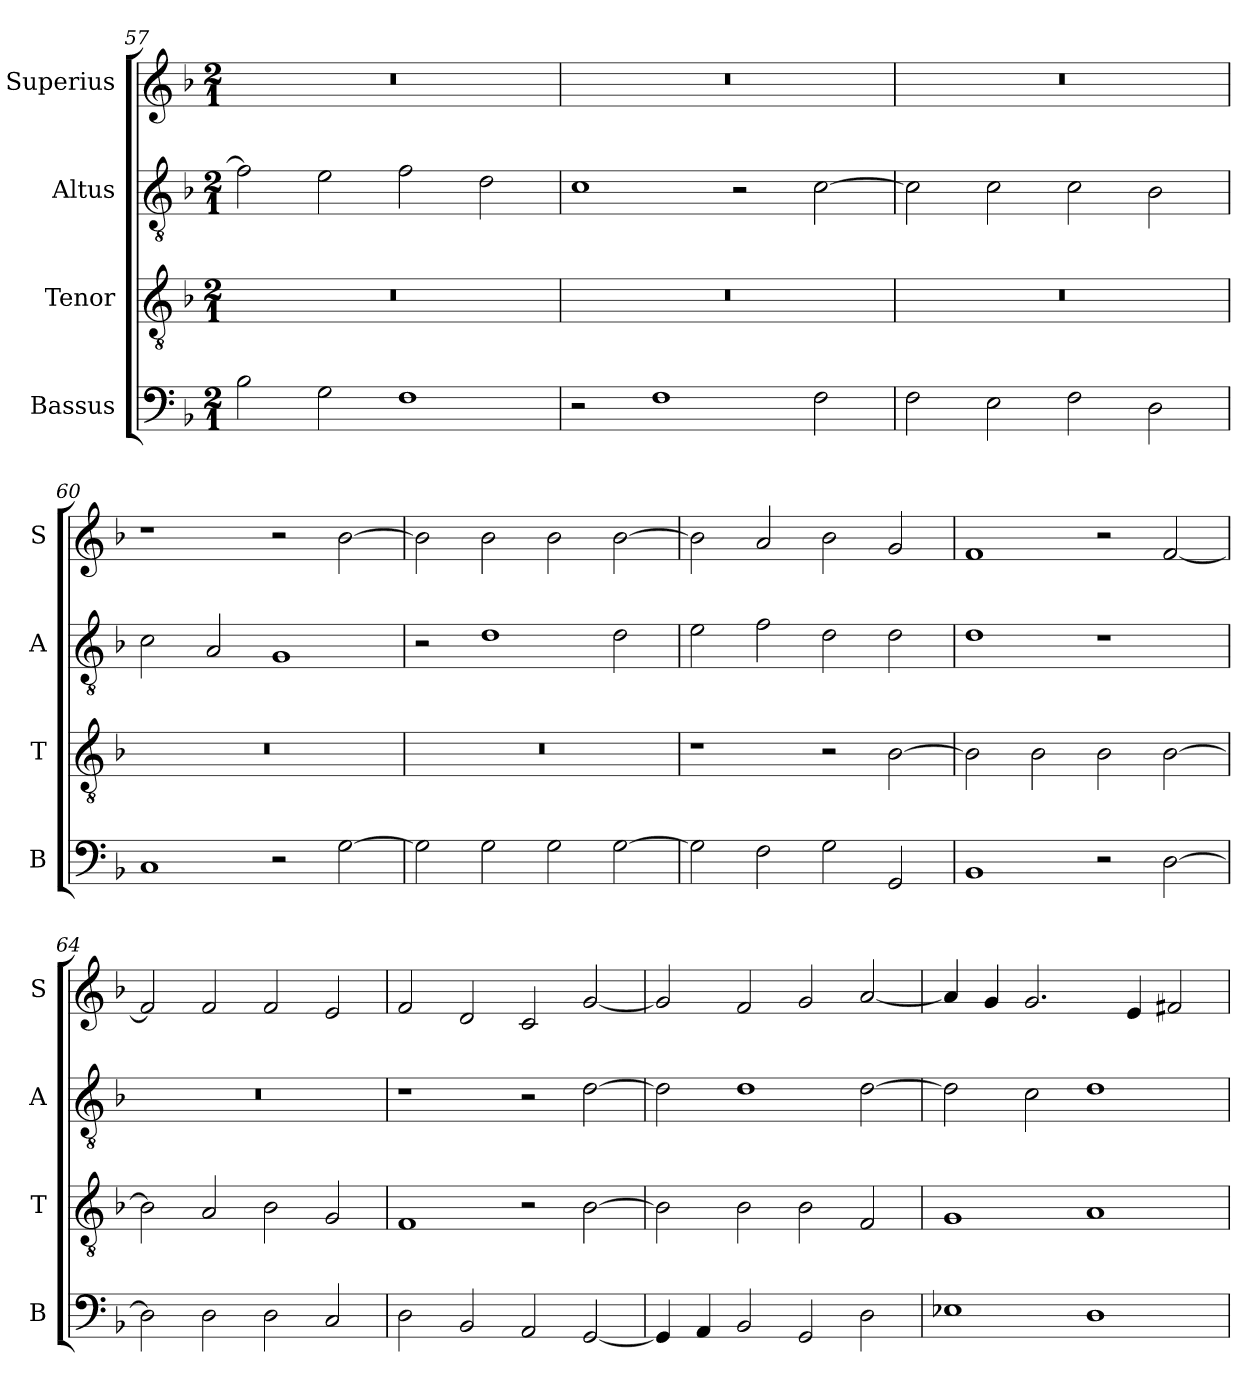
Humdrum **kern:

**kern	**kern	**kern	**kern
*part4	*part3	*part2	*part1
*staff4	*staff3	*staff2	*staff1
*I"Bassus	*I"Tenor	*I"Altus	*I"Superius
*I'B	*I'T	*I'A	*I'S
*clefF4	*clefGv2	*clefGv2	*clefG2
*k[b-]	*k[b-]	*k[b-]	*k[b-]
*M2/1	*M2/1	*M2/1	*M2/1
=57	=57	=57	=57
2B-	0r	2f]	0r
2G	.	2e	.
1F	.	2f	.
.	.	2d	.
=58	=58	=58	=58
2r	0r	1c	0r
1F	.	.	.
.	.	2r	.
2F	.	[2c	.
=59	=59	=59	=59
2F	0r	2c]	0r
2E	.	2c	.
2F	.	2c	.
2D	.	2B-	.
=60	=60	=60	=60
1C	0r	2c	1r
.	.	2A	.
2r	.	1G	2r
[2G	.	.	[2b-
=61	=61	=61	=61
2G]	0r	2r	2b-]
2G	.	1d	2b-
2G	.	.	2b-
[2G	.	2d	[2b-
=62	=62	=62	=62
2G]	1r	2e	2b-]
2F	.	2f	2a
2G	2r	2d	2b-
2GG	[2B-	2d	2g
=63	=63	=63	=63
1BB-	2B-]	1d	1f
.	2B-	.	.
2r	2B-	1r	2r
[2D	[2B-	.	[2f
=64	=64	=64	=64
2D]	2B-]	0r	2f]
2D	2A	.	2f
2D	2B-	.	2f
2C	2G	.	2e
=65	=65	=65	=65
2D	1F	1r	2f
2BB-	.	.	2d
2AA	2r	2r	2c
[2GG	[2B-	[2d	[2g
=66	=66	=66	=66
4GG]	2B-]	2d]	2g]
4AA	.	.	.
2BB-	2B-	1d	2f
2GG	2B-	.	2g
2D	2F	[2d	[2a
=67	=67	=67	=67
1E-X	1G	2d]	4a]
.	.	.	4g
.	.	2c	2.g
1D	1A	1d	.
.	.	.	4e
.	.	.	2f#X
=	=	=	=
*-	*-	*-	*-
